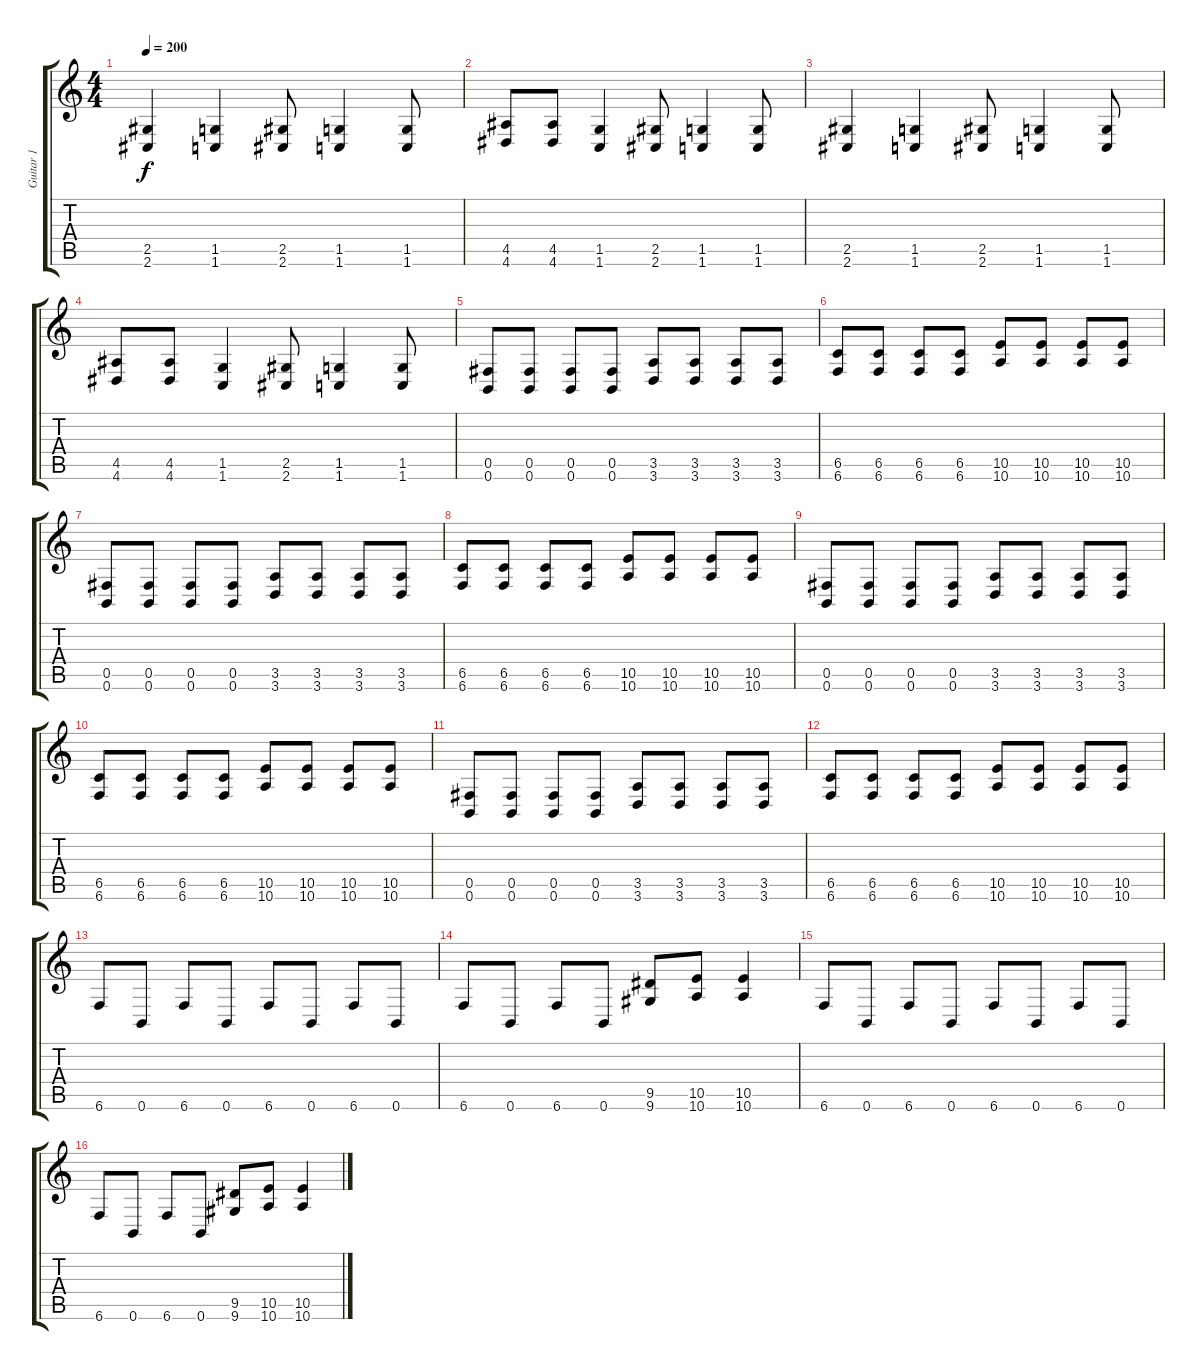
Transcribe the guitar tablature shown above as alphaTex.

\track ("Guitar 1" "Guitar 1") {instrument distortionguitar}
\staff {score tabs}
\tuning (Db4 Ab3 E3 B2 Gb2 B1) {hide}
\ts (4 4)
\tempo 200
\clef g2
\ks c
(2.5 2.6).4{dy f} (1.5 1.6).4 (2.5 2.6).8 (1.5 1.6).4 (1.5 1.6).8 |
(4.5 4.6).8 (4.5 4.6).8 (1.5 1.6).4 (2.5 2.6).8 (1.5 1.6).4 (1.5 1.6).8 |
(2.5 2.6).4 (1.5 1.6).4 (2.5 2.6).8 (1.5 1.6).4 (1.5 1.6).8 |
(4.5 4.6).8 (4.5 4.6).8 (1.5 1.6).4 (2.5 2.6).8 (1.5 1.6).4 (1.5 1.6).8 |
(0.5 0.6).8 (0.5 0.6).8 (0.5 0.6).8 (0.5 0.6).8 (3.5 3.6).8 (3.5 3.6).8 (3.5 3.6).8 (3.5 3.6).8 |
(6.5 6.6).8 (6.5 6.6).8 (6.5 6.6).8 (6.5 6.6).8 (10.5 10.6).8 (10.5 10.6).8 (10.5 10.6).8 (10.5 10.6).8 |
(0.5 0.6).8 (0.5 0.6).8 (0.5 0.6).8 (0.5 0.6).8 (3.5 3.6).8 (3.5 3.6).8 (3.5 3.6).8 (3.5 3.6).8 |
(6.5 6.6).8 (6.5 6.6).8 (6.5 6.6).8 (6.5 6.6).8 (10.5 10.6).8 (10.5 10.6).8 (10.5 10.6).8 (10.5 10.6).8 |
(0.5 0.6).8 (0.5 0.6).8 (0.5 0.6).8 (0.5 0.6).8 (3.5 3.6).8 (3.5 3.6).8 (3.5 3.6).8 (3.5 3.6).8 |
(6.5 6.6).8 (6.5 6.6).8 (6.5 6.6).8 (6.5 6.6).8 (10.5 10.6).8 (10.5 10.6).8 (10.5 10.6).8 (10.5 10.6).8 |
(0.5 0.6).8 (0.5 0.6).8 (0.5 0.6).8 (0.5 0.6).8 (3.5 3.6).8 (3.5 3.6).8 (3.5 3.6).8 (3.5 3.6).8 |
(6.5 6.6).8 (6.5 6.6).8 (6.5 6.6).8 (6.5 6.6).8 (10.5 10.6).8 (10.5 10.6).8 (10.5 10.6).8 (10.5 10.6).8 |
6.6.8 0.6.8 6.6.8 0.6.8 6.6.8 0.6.8 6.6.8 0.6.8 |
6.6.8 0.6.8 6.6.8 0.6.8 (9.5 9.6).8 (10.5 10.6).8 (10.5 10.6).4 |
6.6.8 0.6.8 6.6.8 0.6.8 6.6.8 0.6.8 6.6.8 0.6.8 |
6.6.8 0.6.8 6.6.8 0.6.8 (9.5 9.6).8 (10.5 10.6).8 (10.5 10.6).4
